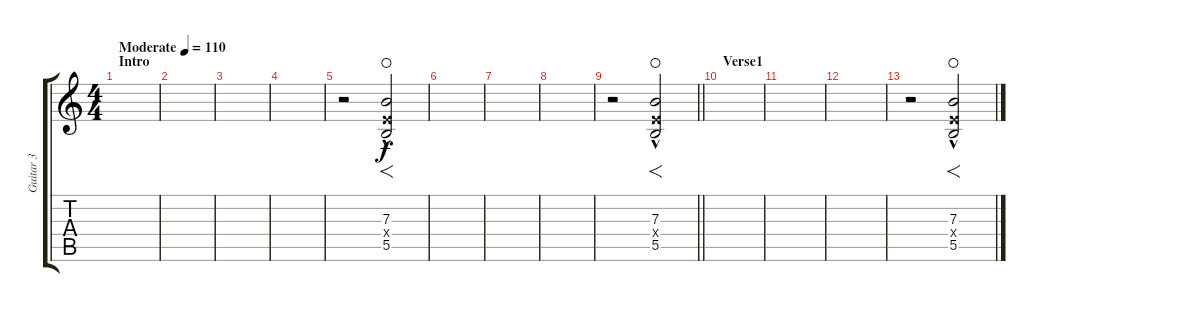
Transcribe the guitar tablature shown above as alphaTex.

\track ("Guitar 3" "Guitar 3") {instrument overdrivenguitar}
\staff {score tabs}
\tuning (Db4 Ab3 E3 B2 Gb2 B1) {hide}
\ts (4 4)
\section ("" "Intro")
\tempo (110 "Moderate")
\clef g2
\ks c
|
|
|
|
r.2 (7.3{hac} 5.4{hac x} 5.5{hac}).2{f waho} |
|
|
|
\barLineRight lightlight
r.2 (7.3{hac} 5.4{hac x} 5.5{hac}).2{f waho} |
\section ("" "Verse1")
|
|
|
r.2 (7.3{hac} 5.4{hac x} 5.5{hac}).2{f waho}
